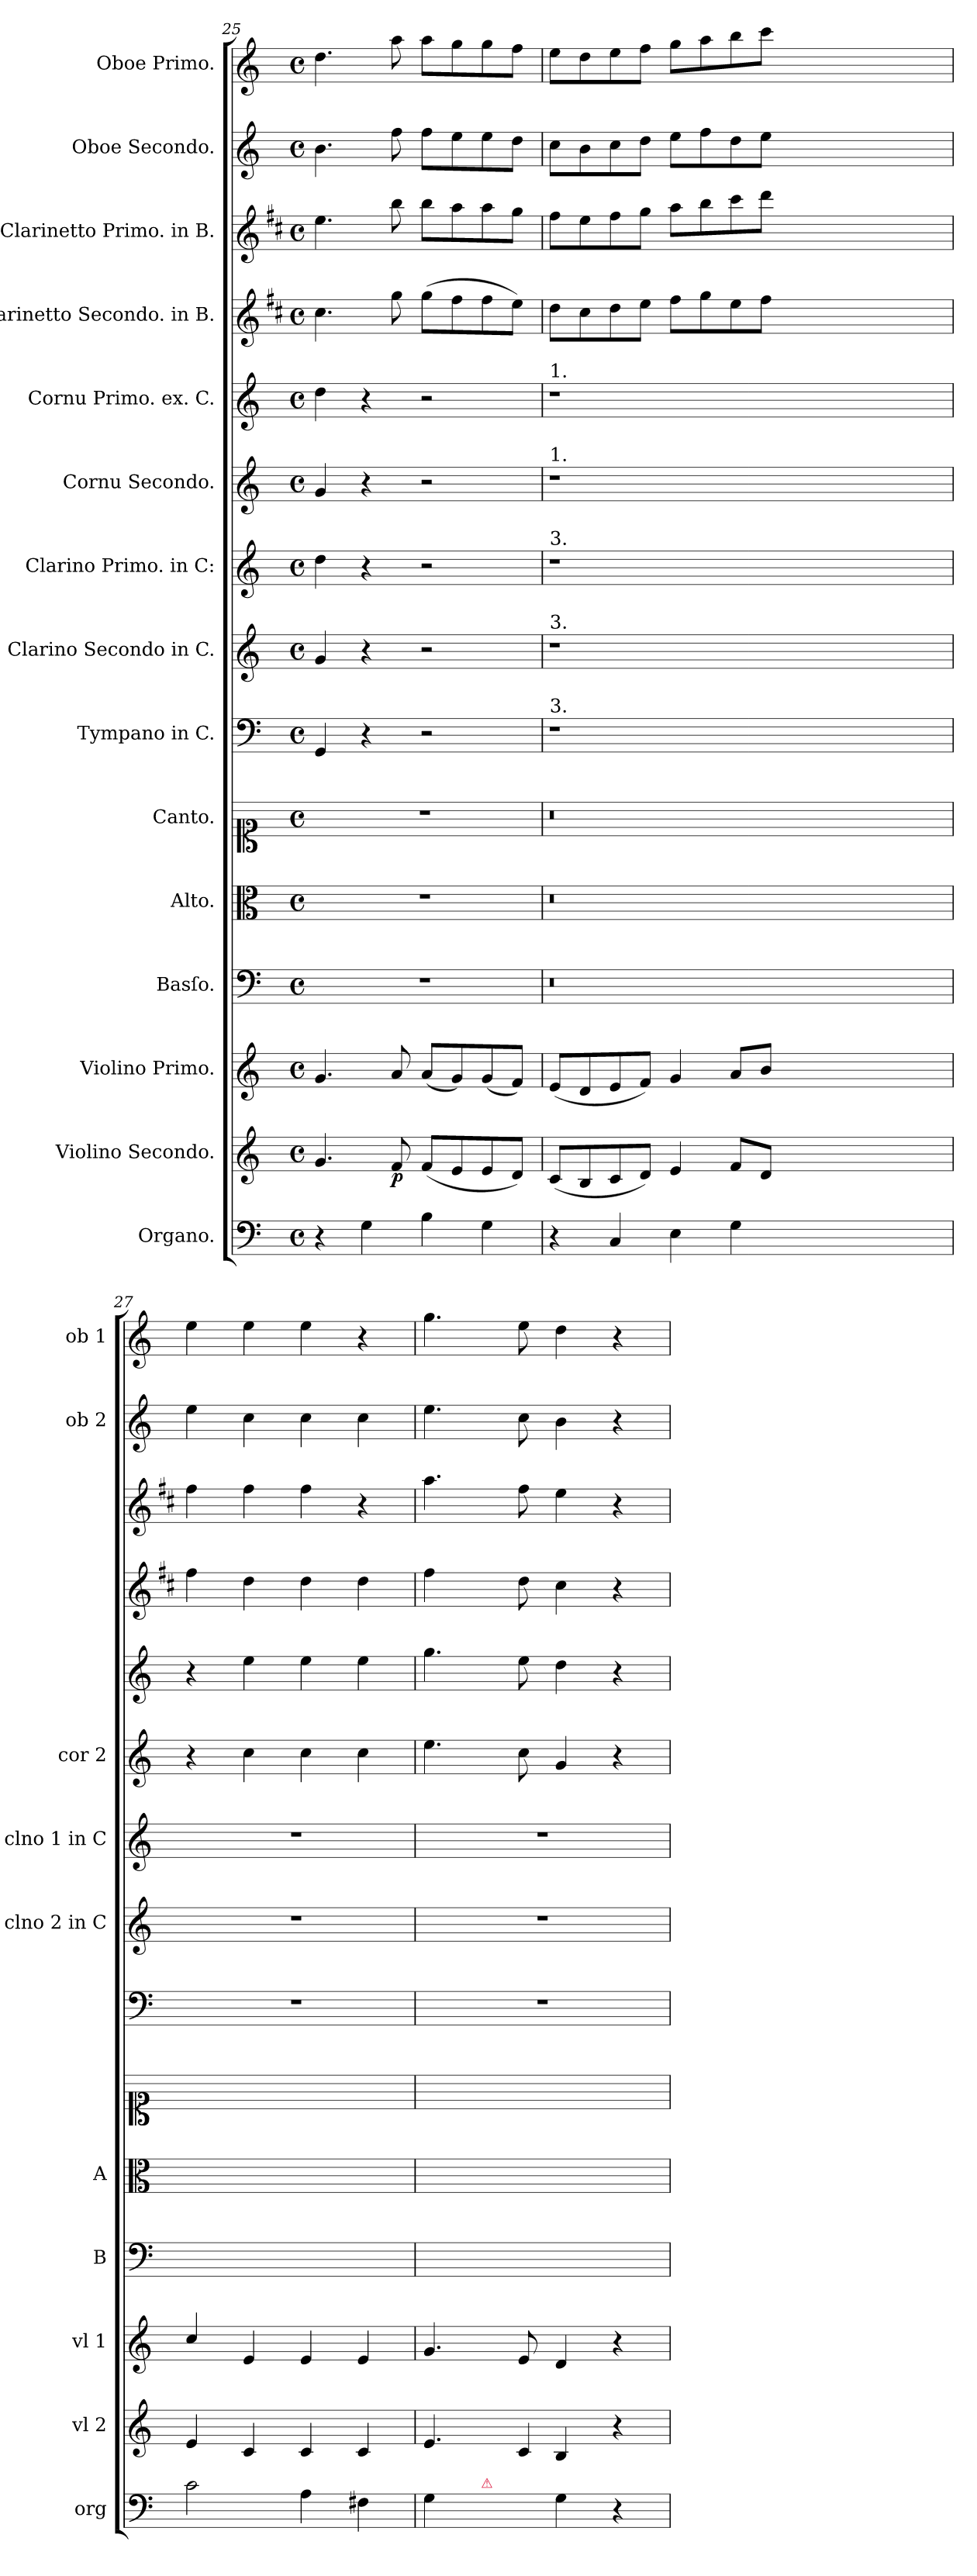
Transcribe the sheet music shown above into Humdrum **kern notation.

**kern	**kern	**dynam	**kern	**dynam	**kern	**kern	**kern	**kern	**kern	**kern	**kern	**kern	**kern	**kern	**kern	**kern
*part15	*part14	*part14	*part13	*part13	*part12	*part11	*part10	*part9	*part8	*part7	*part6	*part5	*part4	*part3	*part2	*part1
*staff15	*staff14	*staff14	*staff13	*staff13	*staff12	*staff11	*staff10	*staff9	*staff8	*staff7	*staff6	*staff5	*staff4	*staff3	*staff2	*staff1
*I"Organo.	*I"Violino Secondo.	*	*I"Violino Primo.	*	*I"Basſo.	*I"Alto.	*I"Canto.	*I"Tympano in C.	*I"Clarino Secondo in C.	*I"Clarino Primo. in C:	*I"Cornu Secondo.	*I"Cornu Primo. ex. C.	*I"Clarinetto Secondo. in B.	*I"Clarinetto Primo. in B.	*I"Oboe Secondo.	*I"Oboe Primo.
*I'org	*I'vl 2	*	*I'vl 1	*	*I'B	*I'A	*	*	*I'clno 2 in C	*I'clno 1 in C	*I'cor 2	*	*	*	*I'ob 2	*I'ob 1
*clefF4	*clefG2	*	*clefG2	*	*clefF4	*clefC3	*clefC1	*clefF4	*clefG2	*clefG2	*clefG2	*clefG2	*clefG2	*clefG2	*clefG2	*clefG2
*	*	*	*	*	*	*	*	*	*	*	*	*	*ITrd1c2	*ITrd1c2	*	*
*k[]	*k[]	*	*k[]	*	*k[]	*k[]	*k[]	*k[]	*k[]	*k[]	*k[]	*k[]	*k[]	*k[]	*k[]	*k[]
*C:	*C:	*	*C:	*	*C:	*C:	*C:	*C:	*C:	*C:	*C:	*C:	*C:	*C:	*C:	*C:
*M4/4	*M4/4	*	*M4/4	*	*M4/4	*M4/4	*M4/4	*M4/4	*M4/4	*M4/4	*M4/4	*M4/4	*M4/4	*M4/4	*M4/4	*M4/4
*met(c)	*met(c)	*	*met(c)	*	*met(c)	*met(c)	*met(c)	*met(c)	*met(c)	*met(c)	*met(c)	*met(c)	*met(c)	*met(c)	*met(c)	*met(c)
=25	=25	=25	=25	=25	=25	=25	=25	=25	=25	=25	=25	=25	=25	=25	=25	=25
4r	4.g/	.	4.g/	.	1r	1r	1r	4GG/	4g/	4dd\	4g/	4dd\	4.b\	4.dd\	4.b\	4.dd\
4G\	.	.	.	.	.	.	.	4r	4r	4r	4r	4r	.	.	.	.
.	8f/	p.	8a/	.	.	.	.	.	.	.	.	.	8ff\	8aa\	8ff\	8aa\
4B\	(8f/L	.	(8a/L	piano.	.	.	.	2r	2r	2r	2r	2r	(8ff\L	8aa\L	8ff\L	8aa\L
.	8e/	.	8g/)	.	.	.	.	.	.	.	.	.	8ee\	8gg\	8ee\	8gg\
4G\	8e/	.	(8g/	.	.	.	.	.	.	.	.	.	8ee\	8gg\	8ee\	8gg\
.	8d/J)	.	8f/J)	.	.	.	.	.	.	.	.	.	8dd\J)	8ff\J	8dd\J	8ff\J
=26	=26	=26	=26	=26	=26	=26	=26	=26	=26	=26	=26	=26	=26	=26	=26	=26
!	!	!	!	!	!	!	!	!	!	!	!	!LO:TX:a:t=1.	!	!	!	!
!	!	!	!	!	!	!	!	!	!	!	!LO:TX:a:t=1.	!	!	!	!	!
!	!	!	!	!	!	!	!	!	!	!LO:TX:a:t=3.	!	!	!	!	!	!
!	!	!	!	!	!	!	!	!	!LO:TX:a:t=3.	!	!	!	!	!	!	!
!	!	!	!	!	!	!	!	!LO:TX:a:t=3.	!	!	!	!	!	!	!	!
4r	(8c/L	.	(8e/L	.	0.r	0.r	0.r	1r	1r	1r	1r	1r	8cc\L	8ee\L	8cc\L	8ee\L
.	8B/	.	8d/	.	.	.	.	.	.	.	.	.	8b\	8dd\	8b\	8dd\
4C/	8c/	.	8e/	.	.	.	.	.	.	.	.	.	8cc\	8ee\	8cc\	8ee\
.	8d/J)	.	8f/J)	.	.	.	.	.	.	.	.	.	8dd\J	8ff\J	8dd\J	8ff\J
4E\	4e/	.	4g/	.	.	.	.	.	.	.	.	.	8ee\L	8gg\L	8ee\L	8gg\L
.	.	.	.	.	.	.	.	.	.	.	.	.	8ff\	8aa\	8ff\	8aa\
4G\	8f/L	.	8a/L	.	.	.	.	.	.	.	.	.	8dd\	8bb\	8dd\	8bb\
.	8d/J	.	8b/J	.	.	.	.	.	.	.	.	.	8ee\J	8ccc\J	8ee\J	8ccc\J
0ryy	0ryy	.	0ryy	.	.	.	.	0ryy	0ryy	0ryy	0ryy	0ryy	0ryy	0ryy	0ryy	0ryy
=27	=27	=27	=27	=27	=27	=27	=27	=27	=27	=27	=27	=27	=27	=27	=27	=27
2c\	4e/	.	4cc/	.	1ryy	1ryy	1ryy	1r	1r	1r	4r	4r	4ee\	4ee\	4ee\	4ee\
.	4c/	.	4e/	.	.	.	.	.	.	.	4cc\	4ee\	4cc\	4ee\	4cc\	4ee\
4A\	4c/	.	4e/	.	.	.	.	.	.	.	4cc\	4ee\	4cc\	4ee\	4cc\	4ee\
4F#X\	4c/	.	4e/	.	.	.	.	.	.	.	4cc\	4ee\	4cc\	4r	4cc\	4r
=28	=28	=28	=28	=28	=28	=28	=28	=28	=28	=28	=28	=28	=28	=28	=28	=28
!	!	!	!	!	!	!	!	!	!	!	!	!	!LO:N:vis=4	!	!	!
4G\	4.e/	.	4.g/	.	1ryy	1ryy	1ryy	1r	1r	1r	4.ee\	4.gg\	4.ee\	4.gg\	4.ee\	4.gg\
!LO:TX:a:color=crimson:t=⚠	!	!	!	!	!	!	!	!	!	!	!	!	!	!	!	!
4ryy	.	.	.	.	.	.	.	.	.	.	.	.	.	.	.	.
!	!LO:N:vis=4	!	!	!	!	!	!	!	!	!	!	!	!	!	!	!
.	8c/	.	8e/	.	.	.	.	.	.	.	8cc\	8ee\	8cc\	8ee\	8cc\	8ee\
4G\	4B/	.	4d/	.	.	.	.	.	.	.	4g/	4dd\	4b\	4dd\	4b\	4dd\
4r	4r	.	4r	.	.	.	.	.	.	.	4r	4r	4r	4r	4r	4r
=	=	=	=	=	=	=	=	=	=	=	=	=	=	=	=	=
*-	*-	*-	*-	*-	*-	*-	*-	*-	*-	*-	*-	*-	*-	*-	*-	*-
